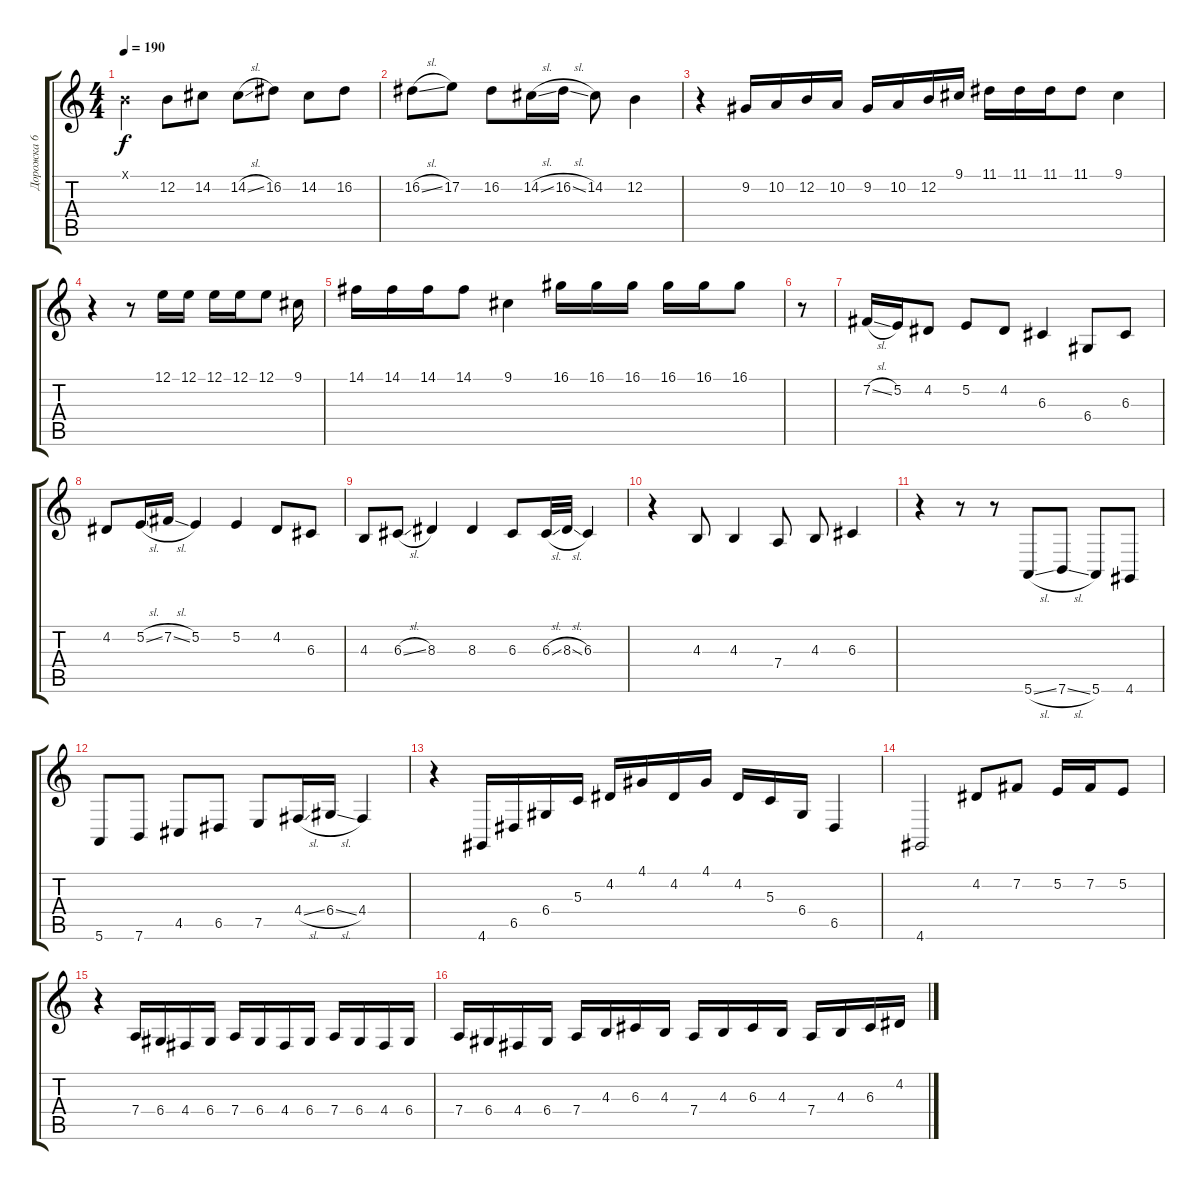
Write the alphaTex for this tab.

\track ("Дорожка 6" "Дорожка 6") {instrument pad6metallic}
\staff {score tabs}
\tuning (E4 B3 G3 D3 A2 E2) {hide}
\ts (4 4)
\tempo 190
\clef g2
\ks c
7.1{x}.4{dy f} 12.2.8 14.2.8 14.2{sl}.8 16.2.8 14.2.8 16.2.8 |
16.2{sl}.8 17.2.8 16.2.8 14.2{sl}.16 16.2{sl}.16 14.2.8 12.2.4 |
r.4 9.2.16 10.2.16 12.2.16 10.2.16 9.2.16 10.2.16 12.2.16 9.1.16 11.1.16 11.1.16 11.1.16 11.1.8 9.1.4 |
r.4 r.8 12.1.16 12.1.16 12.1.16 12.1.16 12.1.8 9.1.16 |
14.1.16 14.1.16 14.1.16 14.1.8 9.1.4 16.1.16 16.1.16 16.1.16 16.1.16 16.1.16 16.1.8 |
r.8 |
7.2{sl}.16 5.2.16 4.2.8 5.2.8 4.2.8 6.3.4 6.4.8 6.3.8 |
4.2.8 5.2{sl}.16 7.2{sl}.16 5.2.4 5.2.4 4.2.8 6.3.8 |
4.3.8 6.3{sl}.8 8.3.4 8.3.4 6.3.8 6.3{sl}.32 8.3{sl}.32 6.3.4 |
r.4 4.3.8 4.3.4 7.4.8 4.3.8 6.3.4 |
r.4 r.8 r.8 5.6{sl}.8 7.6{sl}.8 5.6.8 4.6.8 |
5.6.8 7.6.8 4.5.8 6.5.8 7.5.8 4.4{sl}.16 6.4{sl}.16 4.4.4 |
r.4 4.6.16 6.5.16 6.4.16 5.3.16 4.2.16 4.1.16 4.2.16 4.1.16 4.2.16 5.3.16 6.4.16 6.5.4 |
4.6.2 4.2.8 7.2.8 5.2.16 7.2.16 5.2.8 |
r.4 7.4.16 6.4.16 4.4.16 6.4.16 7.4.16 6.4.16 4.4.16 6.4.16 7.4.16 6.4.16 4.4.16 6.4.16 |
7.4.16 6.4.16 4.4.16 6.4.16 7.4.16 4.3.16 6.3.16 4.3.16 7.4.16 4.3.16 6.3.16 4.3.16 7.4.16 4.3.16 6.3.16 4.2.16
